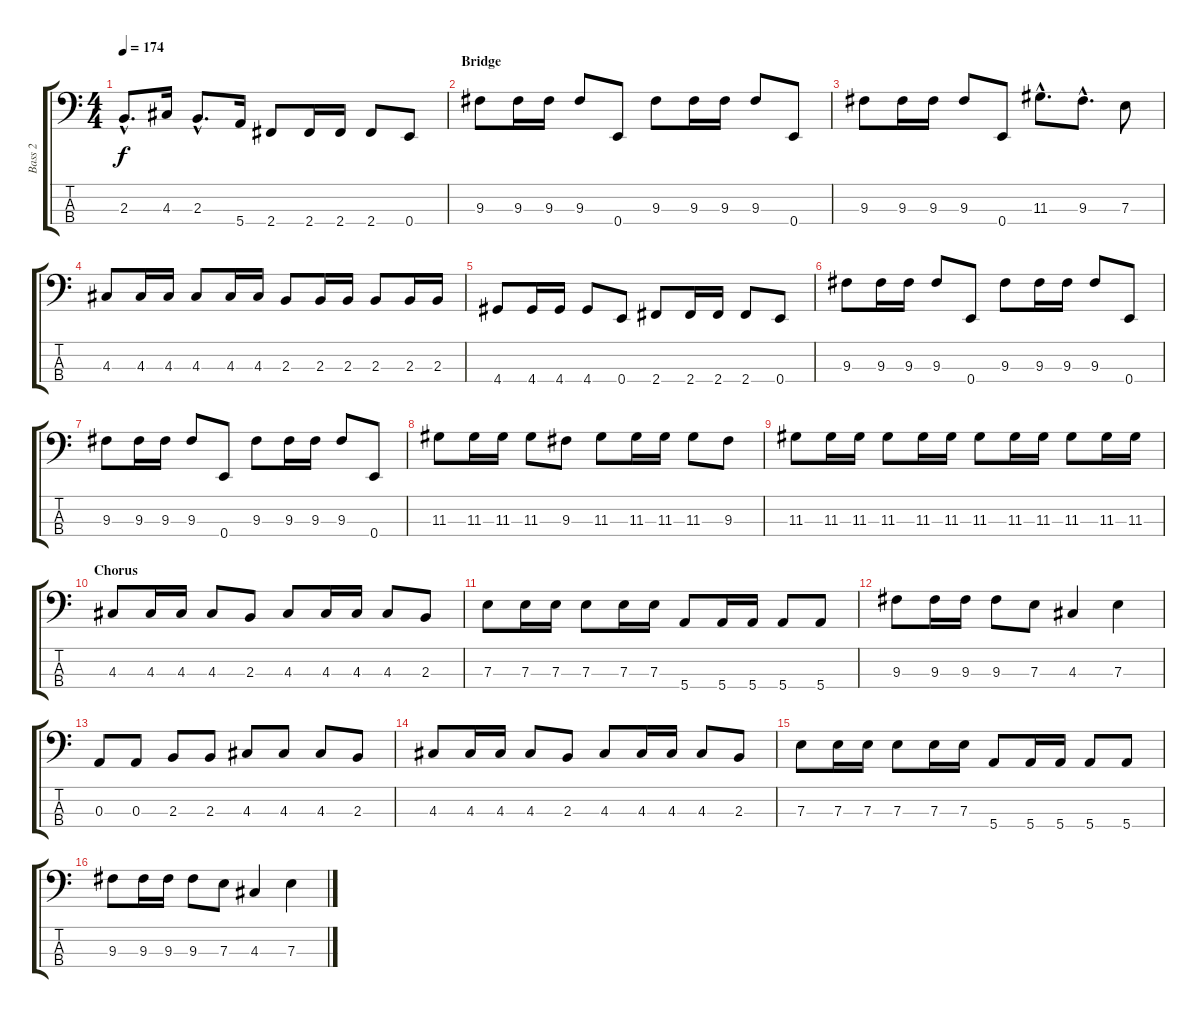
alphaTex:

\track ("Bass 2" "Bass 2") {instrument electricbassfinger}
\staff {score tabs}
\tuning (G2 D2 A1 E1) {hide}
\ts (4 4)
\tempo 174
\clef f4
\ks c
2.3{hac}.8{d dy f} 4.3.16 2.3{hac}.8{d} 5.4.16 2.4.8 2.4.16 2.4.16 2.4.8 0.4.8 |
\section ("" "Bridge")
9.3.8 9.3.16 9.3.16 9.3.8 0.4.8 9.3.8 9.3.16 9.3.16 9.3.8 0.4.8 |
9.3.8 9.3.16 9.3.16 9.3.8 0.4.8 11.3{hac}.8{d} 9.3{hac}.8{d} 7.3.8 |
4.3.8 4.3.16 4.3.16 4.3.8 4.3.16 4.3.16 2.3.8 2.3.16 2.3.16 2.3.8 2.3.16 2.3.16 |
4.4.8 4.4.16 4.4.16 4.4.8 0.4.8 2.4.8 2.4.16 2.4.16 2.4.8 0.4.8 |
9.3.8 9.3.16 9.3.16 9.3.8 0.4.8 9.3.8 9.3.16 9.3.16 9.3.8 0.4.8 |
9.3.8 9.3.16 9.3.16 9.3.8 0.4.8 9.3.8 9.3.16 9.3.16 9.3.8 0.4.8 |
11.3.8 11.3.16 11.3.16 11.3.8 9.3.8 11.3.8 11.3.16 11.3.16 11.3.8 9.3.8 |
11.3.8 11.3.16 11.3.16 11.3.8 11.3.16 11.3.16 11.3.8 11.3.16 11.3.16 11.3.8 11.3.16 11.3.16 |
\section ("" "Chorus")
4.3.8 4.3.16 4.3.16 4.3.8 2.3.8 4.3.8 4.3.16 4.3.16 4.3.8 2.3.8 |
7.3.8 7.3.16 7.3.16 7.3.8 7.3.16 7.3.16 5.4.8 5.4.16 5.4.16 5.4.8 5.4.8 |
9.3.8 9.3.16 9.3.16 9.3.8 7.3.8 4.3.4 7.3.4 |
0.3.8 0.3.8 2.3.8 2.3.8 4.3.8 4.3.8 4.3.8 2.3.8 |
4.3.8 4.3.16 4.3.16 4.3.8 2.3.8 4.3.8 4.3.16 4.3.16 4.3.8 2.3.8 |
7.3.8 7.3.16 7.3.16 7.3.8 7.3.16 7.3.16 5.4.8 5.4.16 5.4.16 5.4.8 5.4.8 |
9.3.8 9.3.16 9.3.16 9.3.8 7.3.8 4.3.4 7.3.4
